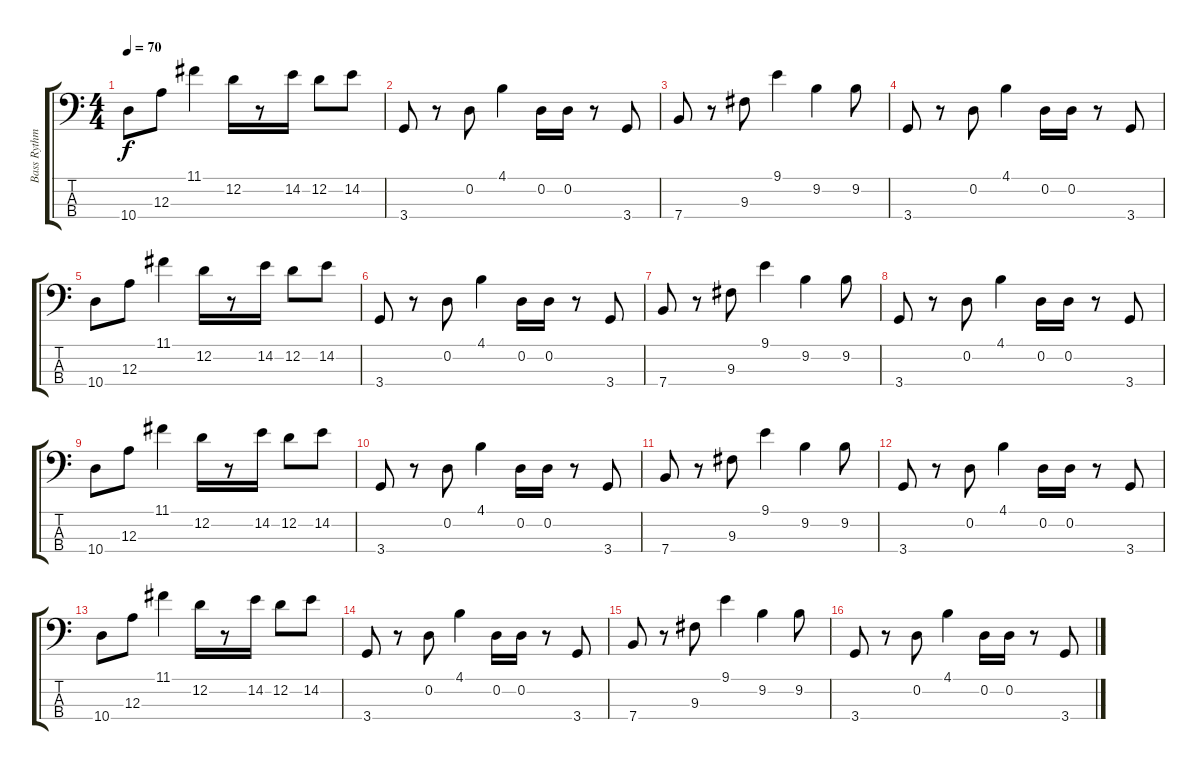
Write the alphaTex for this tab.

\track ("Bass Rythm" "Bass Rythm") {instrument electricbasspick}
\staff {score tabs}
\tuning (G2 D2 A1 E1) {hide}
\ts (4 4)
\tempo 70
\clef f4
\ks c
10.4.8{dy f} 12.3.8 11.1.4 12.2.16 r.8 14.2.16 12.2.8 14.2.8 |
3.4.8 r.8 0.2.8 4.1.4 0.2.16 0.2.16 r.8 3.4.8 |
7.4.8 r.8 9.3.8 9.1.4 9.2.4 9.2.8 |
3.4.8 r.8 0.2.8 4.1.4 0.2.16 0.2.16 r.8 3.4.8 |
10.4.8 12.3.8 11.1.4 12.2.16 r.8 14.2.16 12.2.8 14.2.8 |
3.4.8 r.8 0.2.8 4.1.4 0.2.16 0.2.16 r.8 3.4.8 |
7.4.8 r.8 9.3.8 9.1.4 9.2.4 9.2.8 |
3.4.8 r.8 0.2.8 4.1.4 0.2.16 0.2.16 r.8 3.4.8 |
10.4.8 12.3.8 11.1.4 12.2.16 r.8 14.2.16 12.2.8 14.2.8 |
3.4.8 r.8 0.2.8 4.1.4 0.2.16 0.2.16 r.8 3.4.8 |
7.4.8 r.8 9.3.8 9.1.4 9.2.4 9.2.8 |
3.4.8 r.8 0.2.8 4.1.4 0.2.16 0.2.16 r.8 3.4.8 |
10.4.8 12.3.8 11.1.4 12.2.16 r.8 14.2.16 12.2.8 14.2.8 |
3.4.8 r.8 0.2.8 4.1.4 0.2.16 0.2.16 r.8 3.4.8 |
7.4.8 r.8 9.3.8 9.1.4 9.2.4 9.2.8 |
3.4.8 r.8 0.2.8 4.1.4 0.2.16 0.2.16 r.8 3.4.8
